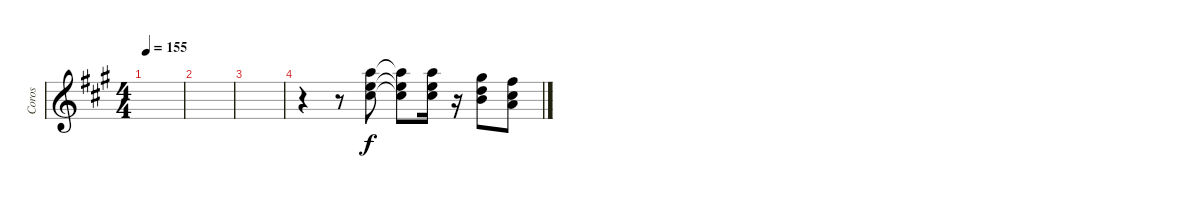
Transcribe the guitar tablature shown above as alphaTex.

\track ("Coros" "Coros") {instrument lead2sawtooth}
\staff {score}
\tuning (E4 B3 G3 D3 A2 E2) {hide}
\ts (4 4)
\tempo 155
\clef g2
\ks f#minor
|
|
|
r.4 r.8 (17.1 17.2 18.3).8 (17.1{t} 17.2{t} 18.3{t}).8 (17.1 17.2 18.3).16 r.16 (16.1 15.2 16.3).8 (14.1 14.2 14.3).8
